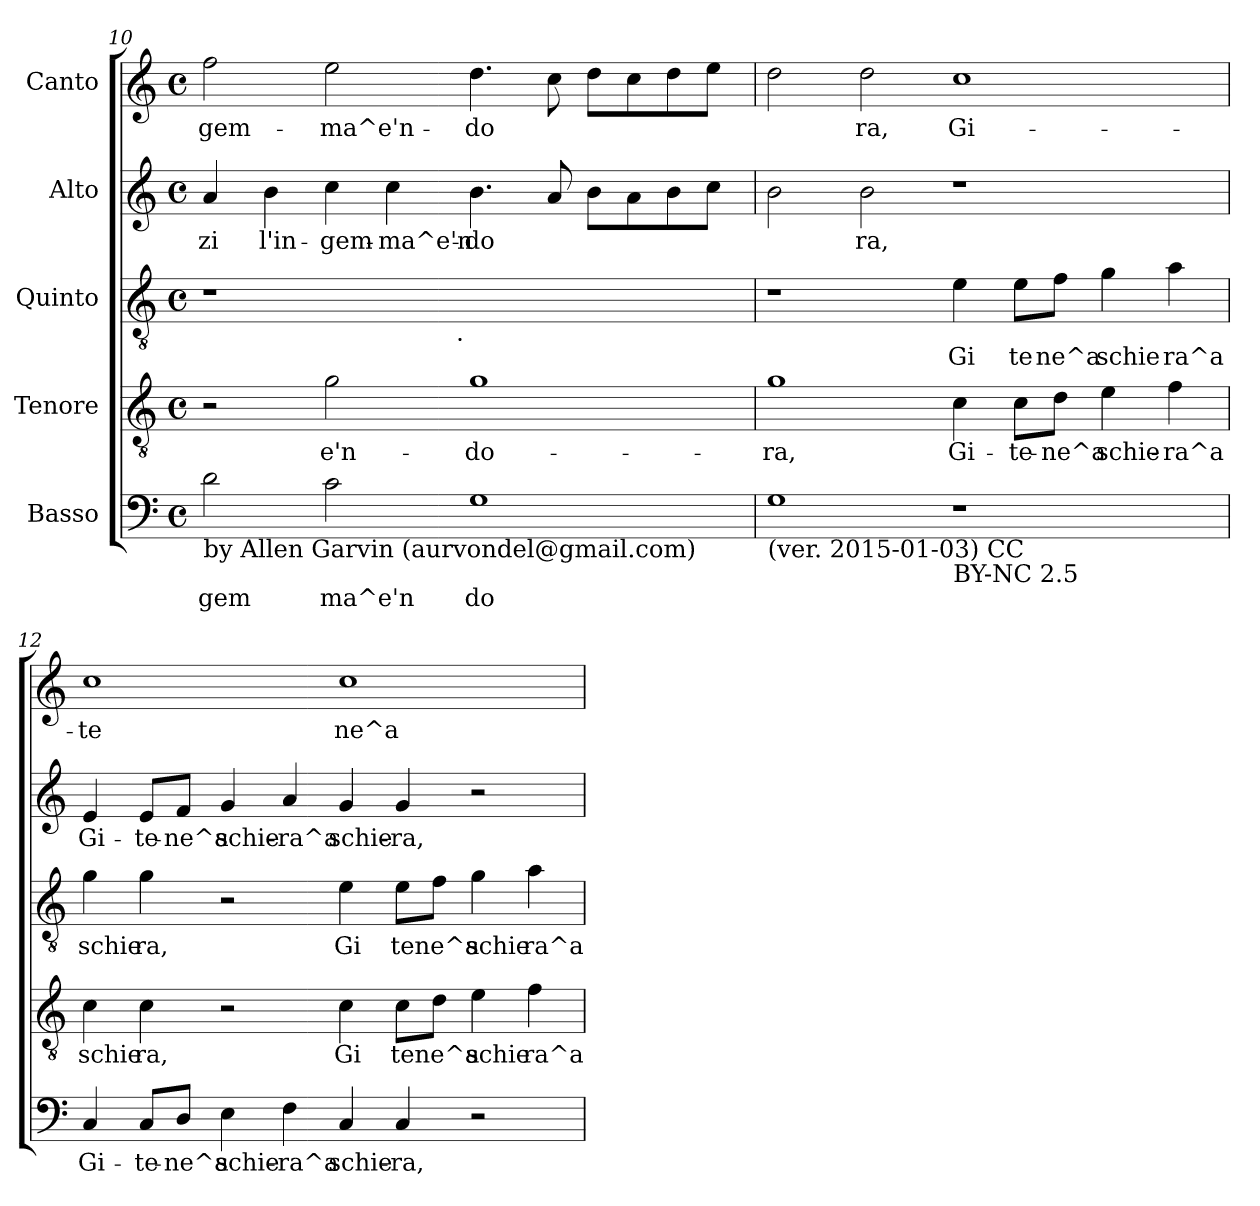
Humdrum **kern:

**kern	**text	**kern	**text	**kern	**text	**kern	**text	**kern	**text
*part5	*part5	*part4	*part4	*part3	*part3	*part2	*part2	*part1	*part1
*staff5	*staff5	*staff4	*staff4	*staff3	*staff3	*staff2	*staff2	*staff1	*staff1
*I"Basso	*	*I"Tenore	*	*I"Quinto	*	*I"Alto	*	*I"Canto	*
*clefF4	*	*clefGv2	*	*clefGv2	*	*clefG2	*	*clefG2	*
*k[]	*	*k[]	*	*k[]	*	*k[]	*	*k[]	*
*C:	*	*C:	*	*C:	*	*C:	*	*C:	*
*M4/4	*	*M4/4	*	*M4/4	*	*M4/4	*	*M4/4	*
*met(c)	*	*met(c)	*	*met(c)	*	*met(c)	*	*met(c)	*
=10	=10	=10	=10	=10	=10	=10	=10	=10	=10
!LO:TX:b:t=by Allen Garvin (aurvondel@gmail.com)	!	!	!	!	!	!	!	!	!
!	!LO:LY:b:cj	!	!	!	!	!	!LO:LY:b:cj	!	!LO:LY:b:cj
*	*	*	*	*^	*	*	*	*	*
2d\	gem	2r	.	1r	2ryy	.	4a/	-zi	2ff\	-gem-
!	!	!	!	!	!	!	!	!LO:LY:b:cj	!	!
.	.	.	.	.	.	.	4b\	l'in-	.	.
!	!LO:LY:b:cj	!	!LO:LY:b:cj	!	!	!	!	!LO:LY:b:cj	!	!LO:LY:b:cj
2c\	ma^e'n	2g\	e'n-	.	4ryy	.	4cc\	-gem-	2ee\	-ma^e'n-
!	!	!	!	!	!	!	!	!LO:LY:b:cj	!	!
.	.	.	.	.	8...ryy	.	4cc\	-ma^e'n-	.	.
!	!	!	!	!	!LO:TX:b:t=.	!	!	!	!	!
.	.	.	.	.	1ryy	.	.	.	.	.
!	!LO:LY:b:cj	!	!LO:LY:b:cj	!	!	!	!	!LO:LY:b:cj	!	!LO:LY:b:cj
1G	do	1g	-do-	1ryy	.	.	4.b\	-do-	4.dd\	-do-
!	!	!	!	!	!	!	!	!LO:LY:b:cj	!	!LO:LY:b:cj
.	.	.	.	.	.	.	8a/	--	8cc\	--
!	!	!	!	!	!	!	!	!LO:LY:b:cj	!	!LO:LY:b:cj
.	.	.	.	.	.	.	8b\L	--	8dd\L	--
!	!	!	!	!	!	!	!	!LO:LY:b:cj	!	!LO:LY:b:cj
.	.	.	.	.	.	.	8a\	--	8cc\	--
!	!	!	!	!	!	!	!	!LO:LY:b:cj	!	!LO:LY:b:cj
.	.	.	.	.	.	.	8b\	--	8dd\	--
!	!	!	!	!	!	!	!	!LO:LY:b:cj	!	!LO:LY:b:cj
.	.	.	.	.	.	.	8cc\J	--	8ee\J	--
.	.	.	.	.	64ryy	.	.	.	.	.
=11	=11	=11	=11	=11	=11	=11	=11	=11	=11	=11
!LO:TX:b:t=(ver. 2015-01-03) CC	!	!	!	!	!	!	!	!	!	!
!	!	!	!LO:LY:b:cj	!	!	!	!	!LO:LY:b:cj	!	!LO:LY:b:cj
*	*	*	*	*v	*v	*	*	*	*	*
1G	.	1g	-ra,	1r	.	2b\	--	2dd\	--
!	!	!	!	!	!	!	!LO:LY:b:cj	!	!LO:LY:b:cj
.	.	.	.	.	.	2b\	-ra,	2dd\	-ra,
!LO:TX:b:t=BY-NC 2.5	!	!	!	!	!	!	!	!	!
!	!	!	!LO:LY:b:cj	!	!LO:LY:b:cj	!	!	!	!LO:LY:b:cj
1r	.	4c\	Gi-	4e\	Gi	1r	.	1cc	Gi-
!	!	!	!LO:LY:b:cj	!	!LO:LY:b:cj	!	!	!	!
.	.	8c\L	-te-	8e\L	te	.	.	.	.
!	!	!	!LO:LY:b:cj	!	!LO:LY:b:cj	!	!	!	!
.	.	8d\J	-ne^a	8f\J	ne^a	.	.	.	.
!	!	!	!LO:LY:b:cj	!	!LO:LY:b:cj	!	!	!	!
.	.	4e\	schie-	4g\	schie	.	.	.	.
!	!	!	!LO:LY:b:cj	!	!LO:LY:b:cj	!	!	!	!
.	.	4f\	-ra^a	4a\	ra^a	.	.	.	.
!!LO:PB:g=z
=12	=12	=12	=12	=12	=12	=12	=12	=12	=12
!	!LO:LY:b:cj	!	!LO:LY:b:cj	!	!LO:LY:b:cj	!	!LO:LY:b:cj	!	!LO:LY:b:cj
4C/	Gi-	4c\	schie	4g\	schie	4e/	Gi-	1cc	-te
!	!LO:LY:b:cj	!	!LO:LY:b:cj	!	!LO:LY:b:cj	!	!LO:LY:b:cj	!	!
8C/L	-te-	4c\	ra,	4g\	ra,	8e/L	-te-	.	.
!	!LO:LY:b:cj	!	!	!	!	!	!LO:LY:b:cj	!	!
8D/J	-ne^a	.	.	.	.	8f/J	-ne^a	.	.
!	!LO:LY:b:cj	!	!	!	!	!	!LO:LY:b:cj	!	!
4E\	schie-	2r	.	2r	.	4g/	schie-	.	.
!	!LO:LY:b:cj	!	!	!	!	!	!LO:LY:b:cj	!	!
4F\	-ra^a	.	.	.	.	4a/	-ra^a	.	.
!	!LO:LY:b:cj	!	!LO:LY:b:cj	!	!LO:LY:b:cj	!	!LO:LY:b:cj	!	!LO:LY:b:cj
4C/	schie-	4c\	Gi	4e\	Gi	4g/	schie-	1cc	ne^a
!	!LO:LY:b:cj	!	!LO:LY:b:cj	!	!LO:LY:b:cj	!	!LO:LY:b:cj	!	!
4C/	-ra,	8c\L	te	8e\L	te	4g/	-ra,	.	.
!	!	!	!LO:LY:b:cj	!	!LO:LY:b:cj	!	!	!	!
.	.	8d\J	ne^a	8f\J	ne^a	.	.	.	.
!	!	!	!LO:LY:b:cj	!	!LO:LY:b:cj	!	!	!	!
2r	.	4e\	schie	4g\	schie	2r	.	.	.
!	!	!	!LO:LY:b:cj	!	!LO:LY:b:cj	!	!	!	!
.	.	4f\	ra^a	4a\	ra^a	.	.	.	.
=	=	=	=	=	=	=	=	=	=
*-	*-	*-	*-	*-	*-	*-	*-	*-	*-
